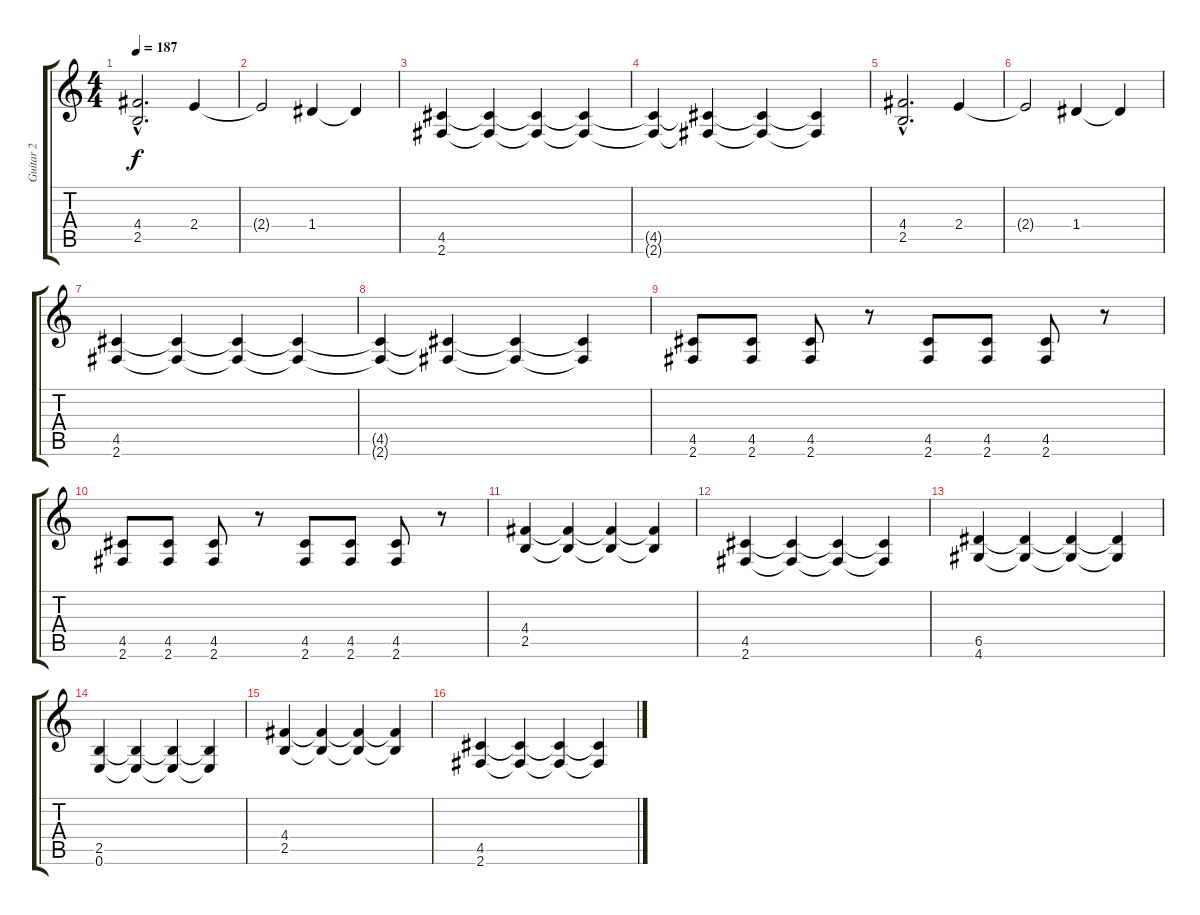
\track ("Guitar 2" "Guitar 2") {instrument distortionguitar}
\staff {score tabs}
\tuning (E4 B3 G3 D3 A2 E2) {hide}
\ts (4 4)
\tempo 187
\clef g2
\ks c
(4.4{hac} 2.5{hac}).2{d dy f} 2.4.4 |
2.4{t}.2 1.4.4 1.4{t}.4 |
(4.5 2.6).4 (4.5{t} 2.6{t}).4 (4.5{t} 2.6{t}).4 (4.5{t} 2.6{t}).4 |
(4.5{t} 2.6{t}).4 (4.5{t} 2.6{t}).4 (4.5{t} 2.6{t}).4 (4.5{t} 2.6{t}).4 |
(4.4{hac} 2.5{hac}).2{d} 2.4.4 |
2.4{t}.2 1.4.4 1.4{t}.4 |
(4.5 2.6).4 (4.5{t} 2.6{t}).4 (4.5{t} 2.6{t}).4 (4.5{t} 2.6{t}).4 |
(4.5{t} 2.6{t}).4 (4.5{t} 2.6{t}).4 (4.5{t} 2.6{t}).4 (4.5{t} 2.6{t}).4 |
(4.5 2.6).8 (4.5 2.6).8 (4.5 2.6).8 r.8 (4.5 2.6).8 (4.5 2.6).8 (4.5 2.6).8 r.8 |
(4.5 2.6).8 (4.5 2.6).8 (4.5 2.6).8 r.8 (4.5 2.6).8 (4.5 2.6).8 (4.5 2.6).8 r.8 |
(4.4 2.5).4 (4.4{t} 2.5{t}).4 (4.4{t} 2.5{t}).4 (4.4{t} 2.5{t}).4 |
(4.5 2.6).4 (4.5{t} 2.6{t}).4 (4.5{t} 2.6{t}).4 (4.5{t} 2.6{t}).4 |
(6.5 4.6).4 (6.5{t} 4.6{t}).4 (6.5{t} 4.6{t}).4 (6.5{t} 4.6{t}).4 |
(2.5 0.6).4 (2.5{t} 0.6{t}).4 (2.5{t} 0.6{t}).4 (2.5{t} 0.6{t}).4 |
(4.4 2.5).4 (4.4{t} 2.5{t}).4 (4.4{t} 2.5{t}).4 (4.4{t} 2.5{t}).4 |
(4.5 2.6).4 (4.5{t} 2.6{t}).4 (4.5{t} 2.6{t}).4 (4.5{t} 2.6{t}).4
